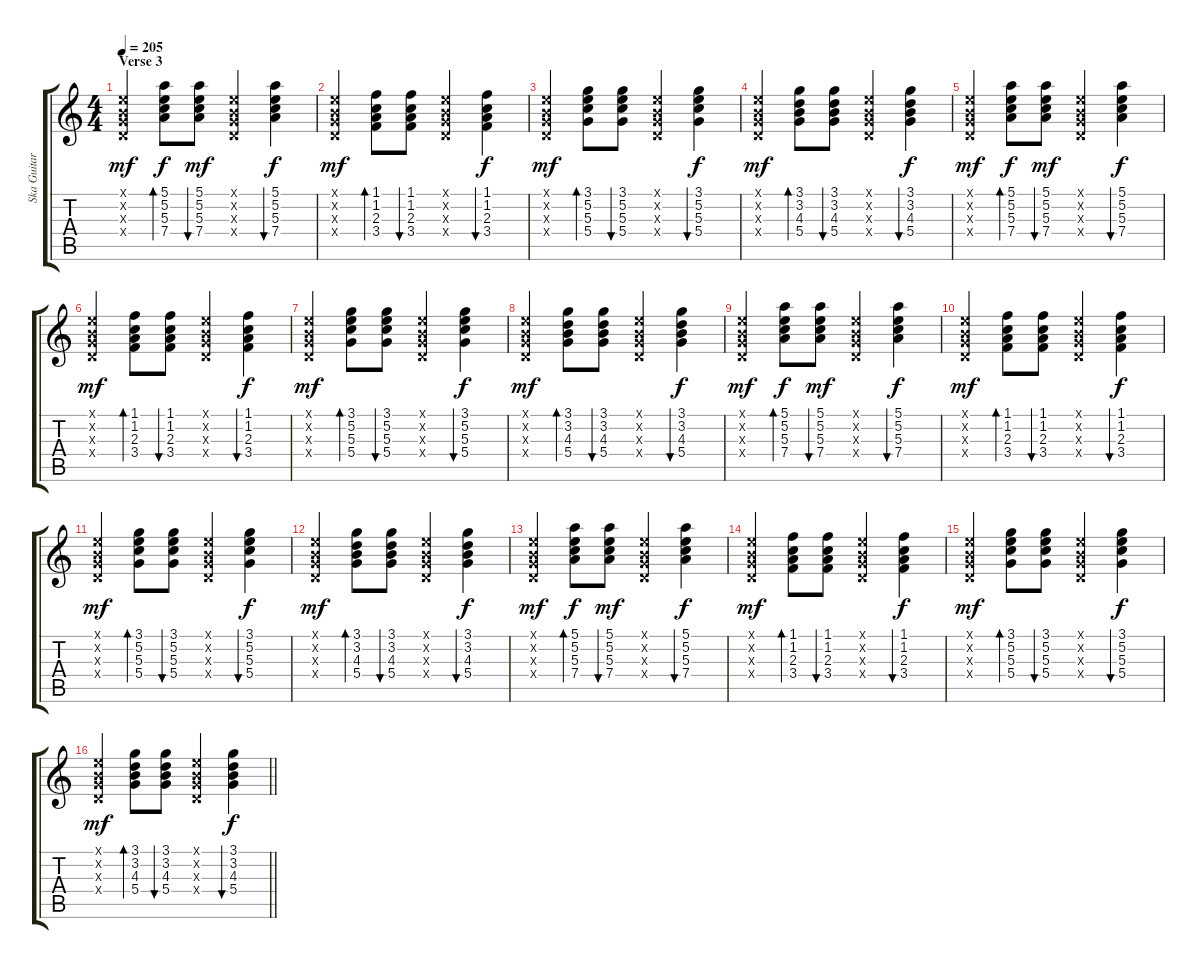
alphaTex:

\track ("Ska Guitar" "Ska Guitar") {instrument electricguitarjazz}
\staff {score tabs}
\tuning (E4 B3 G3 D3 A2 E2) {hide}
\ts (4 4)
\section ("" "Verse 3")
\tempo 205
\clef g2
\ks c
(0.1{x} 0.2{x} 0.3{x} 0.4{x}).4{dy mf} (5.1 5.2 5.3 7.4).8{bd 60 dy f} (5.1 5.2 5.3 7.4).8{bu 60 dy mf} (0.1{x} 0.2{x} 0.3{x} 0.4{x}).4 (5.1 5.2 5.3 7.4).4{bu 60 dy f} |
(0.1{x} 0.2{x} 0.3{x} 0.4{x}).4{dy mf} (1.1 1.2 2.3 3.4).8{bd 60} (1.1 1.2 2.3 3.4).8{bu 60} (0.1{x} 0.2{x} 0.3{x} 0.4{x}).4 (1.1 1.2 2.3 3.4).4{bu 60 dy f} |
(0.1{x} 0.2{x} 0.3{x} 0.4{x}).4{dy mf} (3.1 5.2 5.3 5.4).8{bd 60} (3.1 5.2 5.3 5.4).8{bu 60} (0.1{x} 0.2{x} 0.3{x} 0.4{x}).4 (3.1 5.2 5.3 5.4).4{bu 60 dy f} |
(0.1{x} 0.2{x} 0.3{x} 0.4{x}).4{dy mf} (3.1 3.2 4.3 5.4).8{bd 60} (3.1 3.2 4.3 5.4).8{bu 60} (0.1{x} 0.2{x} 0.3{x} 0.4{x}).4 (3.1 3.2 4.3 5.4).4{bu 60 dy f} |
(0.1{x} 0.2{x} 0.3{x} 0.4{x}).4{dy mf} (5.1 5.2 5.3 7.4).8{bd 60 dy f} (5.1 5.2 5.3 7.4).8{bu 60 dy mf} (0.1{x} 0.2{x} 0.3{x} 0.4{x}).4 (5.1 5.2 5.3 7.4).4{bu 60 dy f} |
(0.1{x} 0.2{x} 0.3{x} 0.4{x}).4{dy mf} (1.1 1.2 2.3 3.4).8{bd 60} (1.1 1.2 2.3 3.4).8{bu 60} (0.1{x} 0.2{x} 0.3{x} 0.4{x}).4 (1.1 1.2 2.3 3.4).4{bu 60 dy f} |
(0.1{x} 0.2{x} 0.3{x} 0.4{x}).4{dy mf} (3.1 5.2 5.3 5.4).8{bd 60} (3.1 5.2 5.3 5.4).8{bu 60} (0.1{x} 0.2{x} 0.3{x} 0.4{x}).4 (3.1 5.2 5.3 5.4).4{bu 60 dy f} |
(0.1{x} 0.2{x} 0.3{x} 0.4{x}).4{dy mf} (3.1 3.2 4.3 5.4).8{bd 60} (3.1 3.2 4.3 5.4).8{bu 60} (0.1{x} 0.2{x} 0.3{x} 0.4{x}).4 (3.1 3.2 4.3 5.4).4{bu 60 dy f} |
(0.1{x} 0.2{x} 0.3{x} 0.4{x}).4{dy mf} (5.1 5.2 5.3 7.4).8{bd 60 dy f} (5.1 5.2 5.3 7.4).8{bu 60 dy mf} (0.1{x} 0.2{x} 0.3{x} 0.4{x}).4 (5.1 5.2 5.3 7.4).4{bu 60 dy f} |
(0.1{x} 0.2{x} 0.3{x} 0.4{x}).4{dy mf} (1.1 1.2 2.3 3.4).8{bd 60} (1.1 1.2 2.3 3.4).8{bu 60} (0.1{x} 0.2{x} 0.3{x} 0.4{x}).4 (1.1 1.2 2.3 3.4).4{bu 60 dy f} |
(0.1{x} 0.2{x} 0.3{x} 0.4{x}).4{dy mf} (3.1 5.2 5.3 5.4).8{bd 60} (3.1 5.2 5.3 5.4).8{bu 60} (0.1{x} 0.2{x} 0.3{x} 0.4{x}).4 (3.1 5.2 5.3 5.4).4{bu 60 dy f} |
(0.1{x} 0.2{x} 0.3{x} 0.4{x}).4{dy mf} (3.1 3.2 4.3 5.4).8{bd 60} (3.1 3.2 4.3 5.4).8{bu 60} (0.1{x} 0.2{x} 0.3{x} 0.4{x}).4 (3.1 3.2 4.3 5.4).4{bu 60 dy f} |
(0.1{x} 0.2{x} 0.3{x} 0.4{x}).4{dy mf} (5.1 5.2 5.3 7.4).8{bd 60 dy f} (5.1 5.2 5.3 7.4).8{bu 60 dy mf} (0.1{x} 0.2{x} 0.3{x} 0.4{x}).4 (5.1 5.2 5.3 7.4).4{bu 60 dy f} |
(0.1{x} 0.2{x} 0.3{x} 0.4{x}).4{dy mf} (1.1 1.2 2.3 3.4).8{bd 60} (1.1 1.2 2.3 3.4).8{bu 60} (0.1{x} 0.2{x} 0.3{x} 0.4{x}).4 (1.1 1.2 2.3 3.4).4{bu 60 dy f} |
(0.1{x} 0.2{x} 0.3{x} 0.4{x}).4{dy mf} (3.1 5.2 5.3 5.4).8{bd 60} (3.1 5.2 5.3 5.4).8{bu 60} (0.1{x} 0.2{x} 0.3{x} 0.4{x}).4 (3.1 5.2 5.3 5.4).4{bu 60 dy f} |
\barLineRight lightlight
(0.1{x} 0.2{x} 0.3{x} 0.4{x}).4{dy mf} (3.1 3.2 4.3 5.4).8{bd 60} (3.1 3.2 4.3 5.4).8{bu 60} (0.1{x} 0.2{x} 0.3{x} 0.4{x}).4 (3.1 3.2 4.3 5.4).4{bu 60 dy f}
